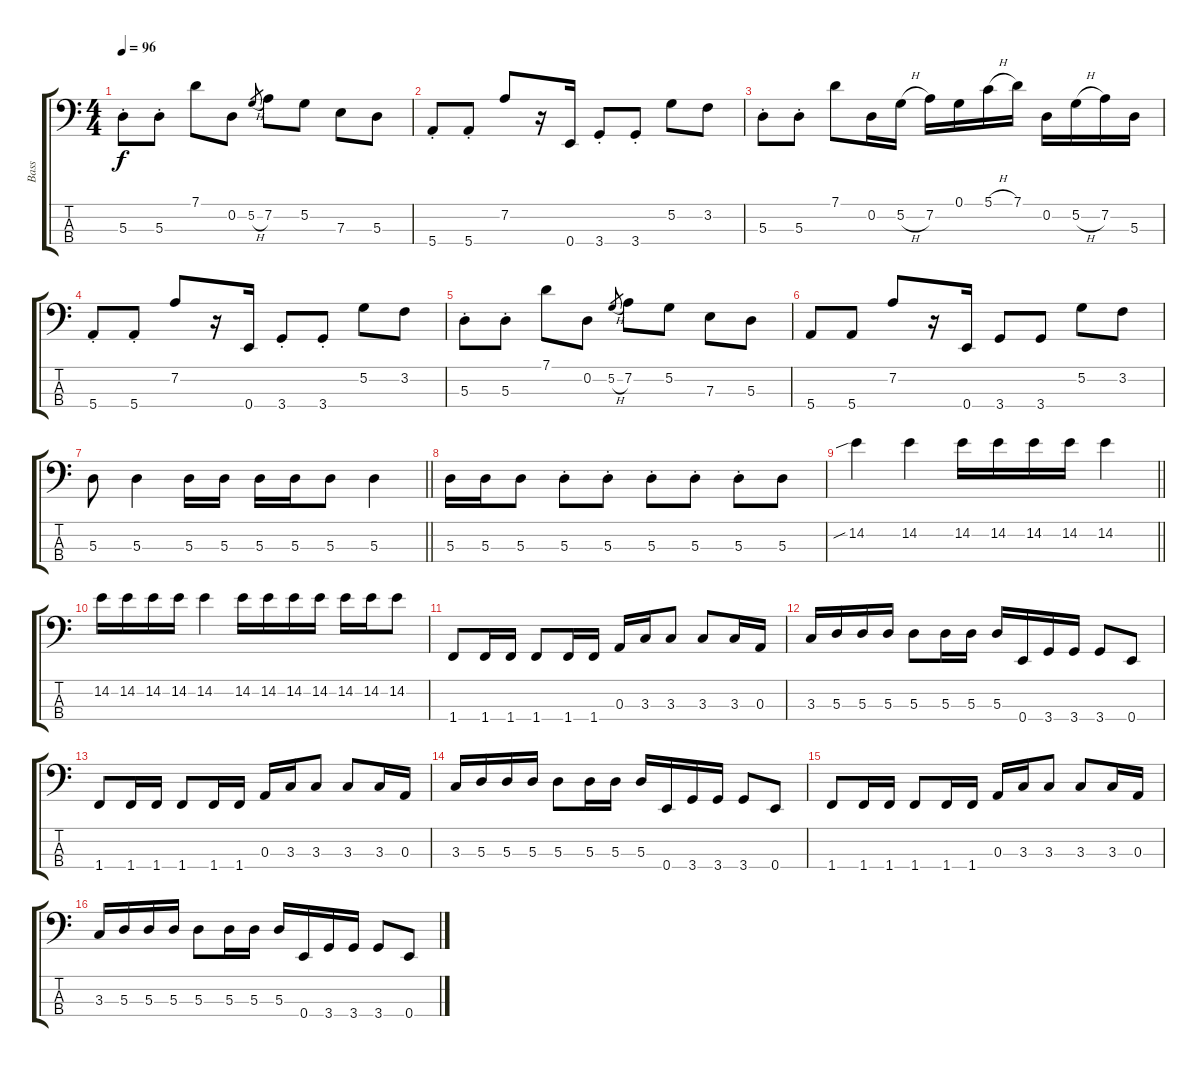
\track ("Bass" "Bass") {solo instrument electricbassfinger}
\staff {score tabs}
\tuning (G2 D2 A1 E1) {hide}
\ts (4 4)
\tempo 96
\clef f4
\ks c
5.3{st}.8{dy f} 5.3{st}.8 7.1.8 0.2.8 5.2{h}.8{gr} 7.2.8 5.2.8 7.3.8 5.3.8 |
5.4{st}.8 5.4{st}.8 7.2.8 r.16 0.4.16 3.4{st}.8 3.4{st}.8 5.2.8 3.2.8 |
5.3{st}.8 5.3{st}.8 7.1.8 0.2.16 5.2{h}.16 7.2.16 0.1.16 5.1{h}.16 7.1.16 0.2.16 5.2{h}.16 7.2.16 5.3.16 |
5.4{st}.8 5.4{st}.8 7.2.8 r.16 0.4.16 3.4{st}.8 3.4{st}.8 5.2.8 3.2.8 |
5.3{st}.8 5.3{st}.8 7.1.8 0.2.8 5.2{h}.8{gr} 7.2.8 5.2.8 7.3.8 5.3.8 |
5.4.8 5.4.8 7.2.8 r.16 0.4.16 3.4.8 3.4.8 5.2.8 3.2.8 |
\barLineRight lightlight
5.3.8 5.3.4 5.3.16 5.3.16 5.3.16 5.3.16 5.3.8 5.3.4 |
5.3.16 5.3.16 5.3.8 5.3{st}.8 5.3{st}.8 5.3{st}.8 5.3{st}.8 5.3{st}.8 5.3.8 |
\barLineRight lightlight
14.2{sib}.4 14.2.4 14.2.16 14.2.16 14.2.16 14.2.16 14.2.4 |
14.2.16 14.2.16 14.2.16 14.2.16 14.2.4 14.2.16 14.2.16 14.2.16 14.2.16 14.2.16 14.2.16 14.2.8 |
1.4.8 1.4.16 1.4.16 1.4.8 1.4.16 1.4.16 0.3.16 3.3.16 3.3.8 3.3.8 3.3.16 0.3.16 |
3.3.16 5.3.16 5.3.16 5.3.16 5.3.8 5.3.16 5.3.16 5.3.16 0.4.16 3.4.16 3.4.16 3.4.8 0.4.8 |
1.4.8 1.4.16 1.4.16 1.4.8 1.4.16 1.4.16 0.3.16 3.3.16 3.3.8 3.3.8 3.3.16 0.3.16 |
3.3.16 5.3.16 5.3.16 5.3.16 5.3.8 5.3.16 5.3.16 5.3.16 0.4.16 3.4.16 3.4.16 3.4.8 0.4.8 |
1.4.8 1.4.16 1.4.16 1.4.8 1.4.16 1.4.16 0.3.16 3.3.16 3.3.8 3.3.8 3.3.16 0.3.16 |
3.3.16 5.3.16 5.3.16 5.3.16 5.3.8 5.3.16 5.3.16 5.3.16 0.4.16 3.4.16 3.4.16 3.4.8 0.4.8
